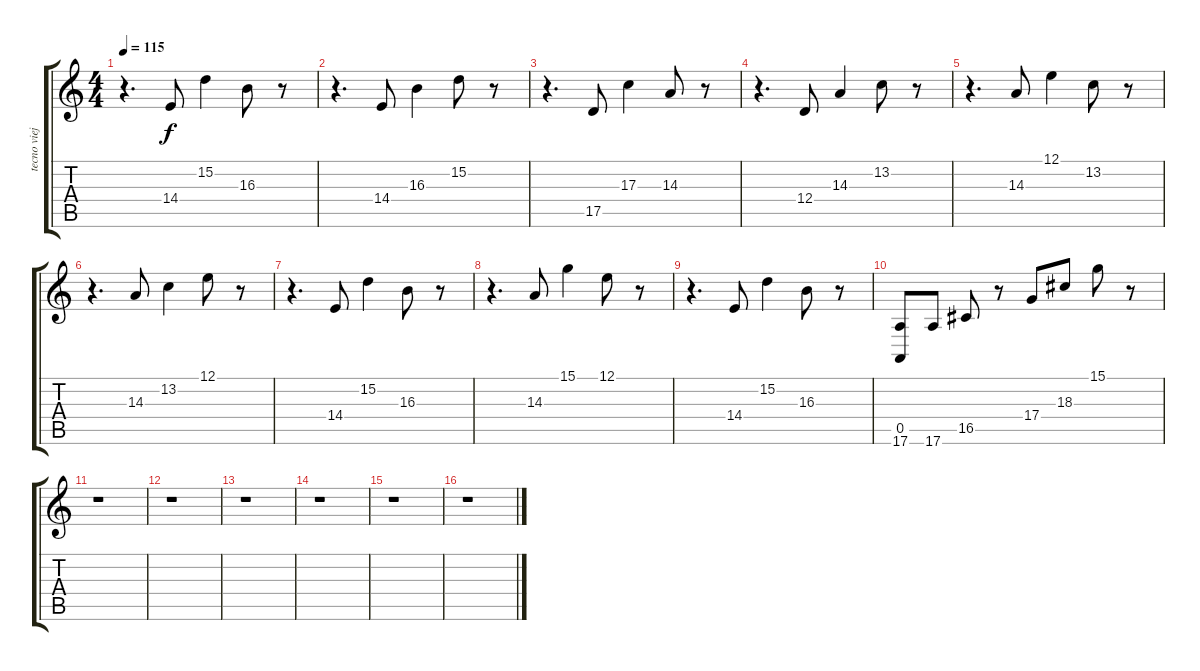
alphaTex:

\track ("tecno viejo" "tecno viej") {instrument lead1square}
\staff {score tabs}
\tuning (E4 B3 G3 D3 A2 E2) {hide}
\ts (4 4)
\tempo 115
\clef g2
\ks c
r.4{d dy f} 14.4.8 15.2.4 16.3.8 r.8 |
r.4{d} 14.4.8 16.3.4 15.2.8 r.8 |
r.4{d} 17.5.8 17.3.4 14.3.8 r.8 |
r.4{d} 12.4.8 14.3.4 13.2.8 r.8 |
r.4{d} 14.3.8 12.1.4 13.2.8 r.8 |
r.4{d} 14.3.8 13.2.4 12.1.8 r.8 |
r.4{d} 14.4.8 15.2.4 16.3.8 r.8 |
r.4{d} 14.3.8 15.1.4 12.1.8 r.8 |
r.4{d} 14.4.8 15.2.4 16.3.8 r.8 |
(0.5 17.6).8 17.6.8 16.5.8 r.8 17.4.8 18.3.8 15.1.8 r.8 |
r.1 |
r.1 |
r.1 |
r.1 |
r.1 |
r.1
